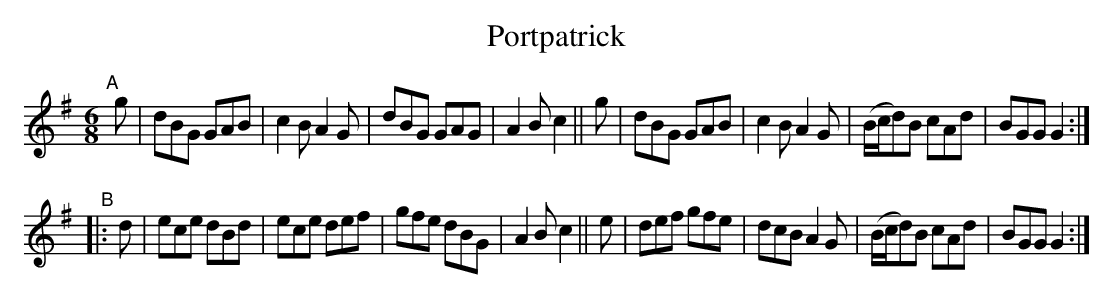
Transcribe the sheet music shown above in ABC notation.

X:1
T: Portpatrick
M: 6/8
L: 1/8
K: G
"^A"[|]\
g | dBG GAB | c2B A2G | dBG      GAG | A2B c2 ||\
g | dBG GAB | c2B A2G | (B/c/d)B cAd | BGG G2 :|
"^B"|:\
d | ece dBd | ece def | gfe      dBG | A2B c2 ||\
e | def gfe | dcB A2G | (B/c/d)B cAd | BGG G2 :|
